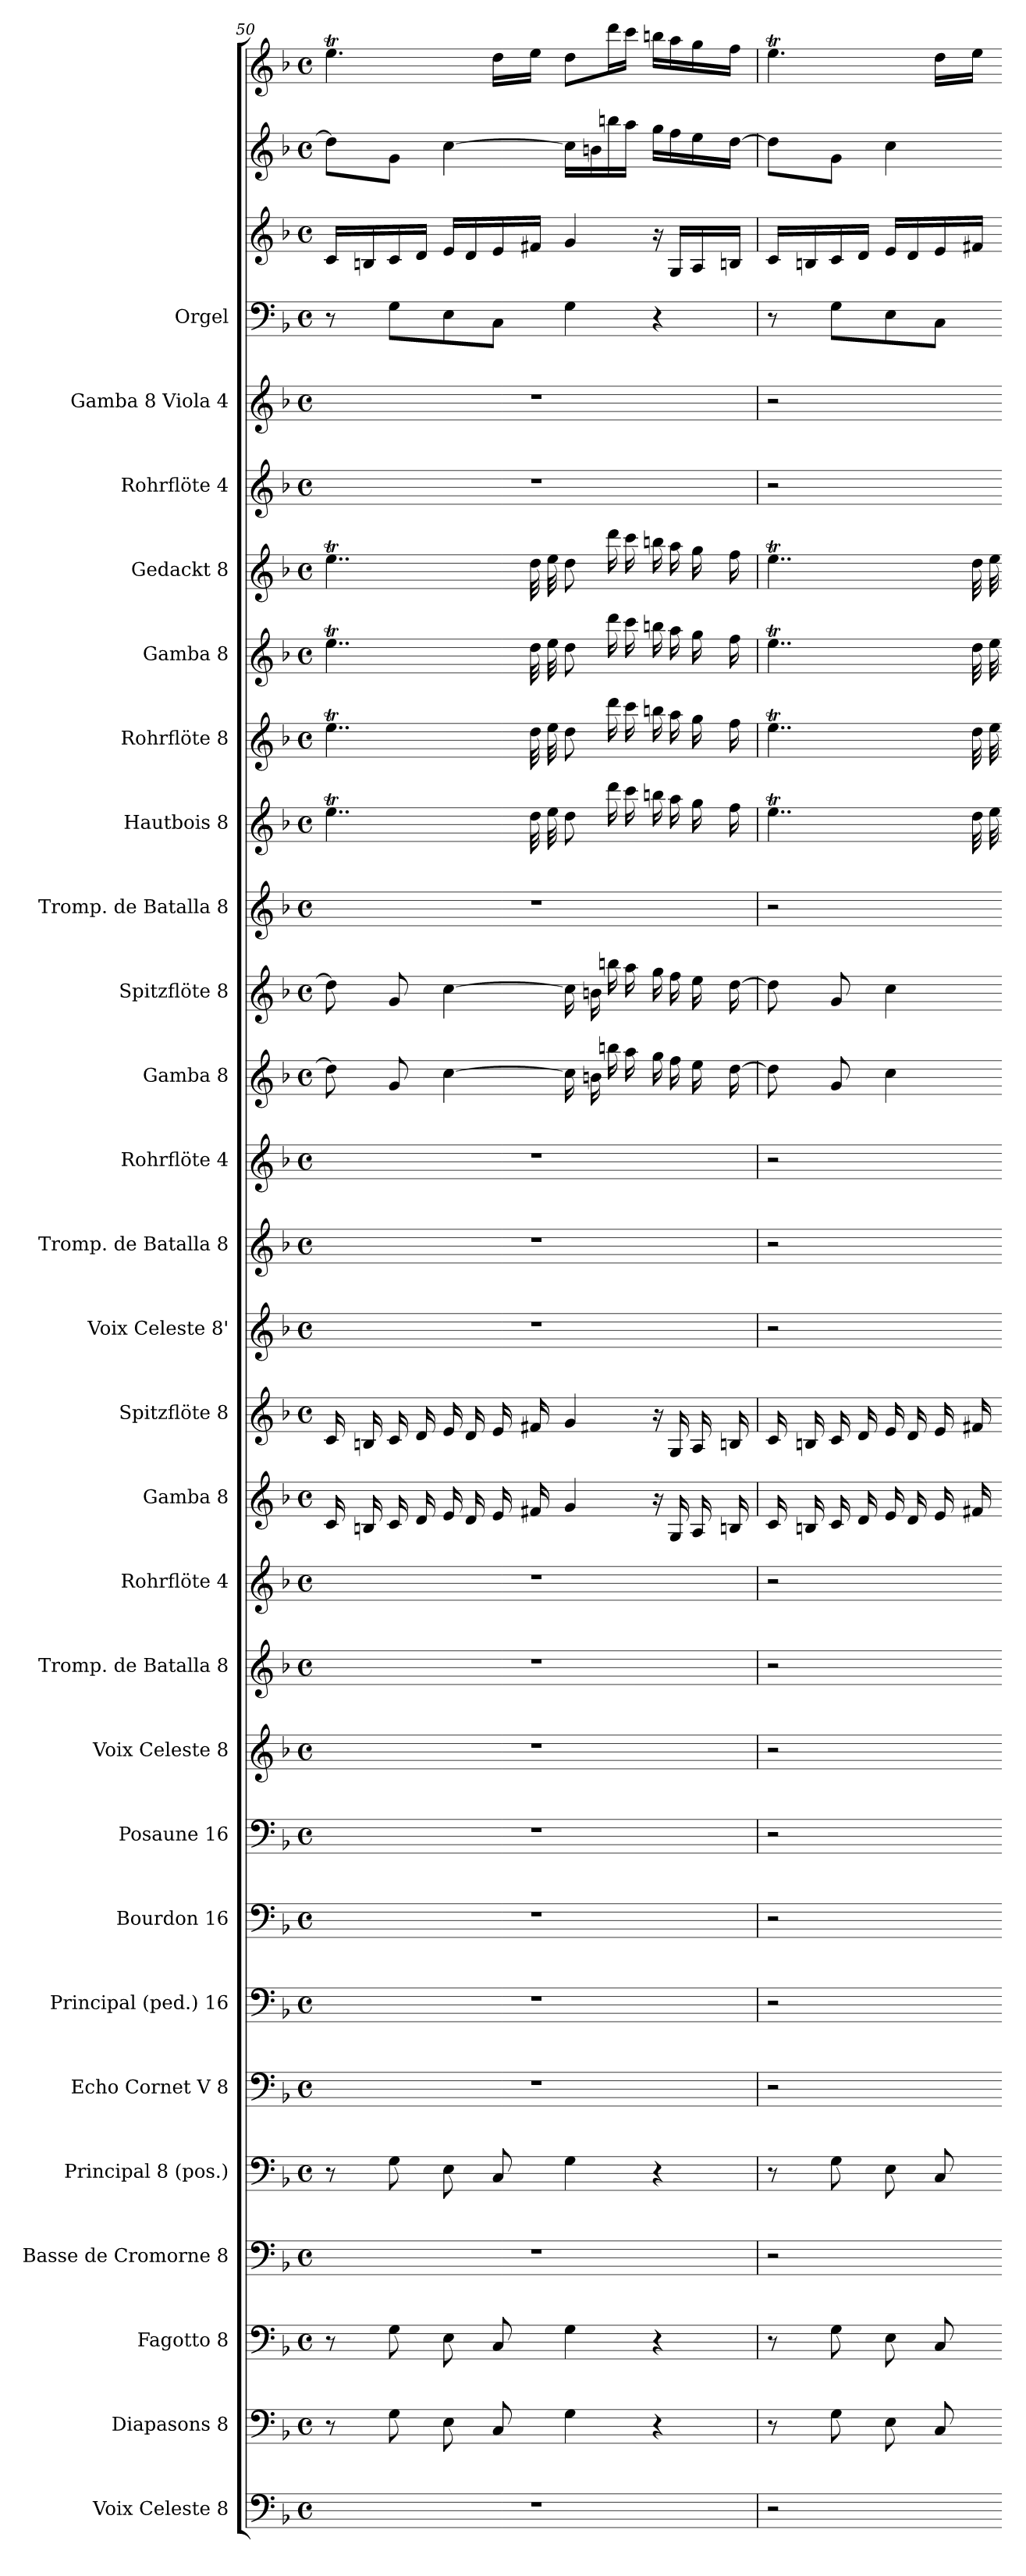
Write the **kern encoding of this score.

**kern	**kern	**kern	**kern	**kern	**kern	**kern	**kern	**kern	**kern	**kern	**kern	**kern	**kern	**kern	**kern	**kern	**kern	**kern	**kern	**kern	**kern	**kern	**kern	**kern	**kern	**kern	**kern	**kern	**kern
*part27	*part26	*part25	*part24	*part23	*part22	*part21	*part20	*part19	*part18	*part17	*part16	*part15	*part14	*part13	*part12	*part11	*part10	*part9	*part8	*part7	*part6	*part5	*part4	*part3	*part2	*part1	*part1	*part1	*part1
*staff30	*staff29	*staff28	*staff27	*staff26	*staff25	*staff24	*staff23	*staff22	*staff21	*staff20	*staff19	*staff18	*staff17	*staff16	*staff15	*staff14	*staff13	*staff12	*staff11	*staff10	*staff9	*staff8	*staff7	*staff6	*staff5	*staff4	*staff3	*staff2	*staff1
*I"Voix Celeste 8	*I"Diapasons 8	*I"Fagotto 8	*I"Basse de Cromorne 8	*I"Principal 8 (pos.)	*I"Echo Cornet V 8	*I"Principal (ped.) 16	*I"Bourdon 16	*I"Posaune 16	*I"Voix Celeste 8	*I"Tromp. de Batalla 8	*I"Rohrflöte 4	*I"Gamba 8	*I"Spitzflöte 8	*I"Voix Celeste 8'	*I"Tromp. de Batalla 8	*I"Rohrflöte 4	*I"Gamba 8	*I"Spitzflöte 8	*I"Tromp. de Batalla 8	*I"Hautbois 8	*I"Rohrflöte 8	*I"Gamba 8	*I"Gedackt 8	*I"Rohrflöte 4	*I"Gamba 8 Viola 4	*I"Orgel	*	*	*
*clefF4	*clefF4	*clefF4	*clefF4	*clefF4	*clefF4	*clefF4	*clefF4	*clefF4	*clefG2	*clefG2	*clefG2	*clefG2	*clefG2	*clefG2	*clefG2	*clefG2	*clefG2	*clefG2	*clefG2	*clefG2	*clefG2	*clefG2	*clefG2	*clefG2	*clefG2	*clefF4	*clefG2	*clefG2	*clefG2
*k[b-]	*k[b-]	*k[b-]	*k[b-]	*k[b-]	*k[b-]	*k[b-]	*k[b-]	*k[b-]	*k[b-]	*k[b-]	*k[b-]	*k[b-]	*k[b-]	*k[b-]	*k[b-]	*k[b-]	*k[b-]	*k[b-]	*k[b-]	*k[b-]	*k[b-]	*k[b-]	*k[b-]	*k[b-]	*k[b-]	*k[b-]	*k[b-]	*k[b-]	*k[b-]
*M4/4	*M4/4	*M4/4	*M4/4	*M4/4	*M4/4	*M4/4	*M4/4	*M4/4	*M4/4	*M4/4	*M4/4	*M4/4	*M4/4	*M4/4	*M4/4	*M4/4	*M4/4	*M4/4	*M4/4	*M4/4	*M4/4	*M4/4	*M4/4	*M4/4	*M4/4	*M4/4	*M4/4	*M4/4	*M4/4
*met(c)	*met(c)	*met(c)	*met(c)	*met(c)	*met(c)	*met(c)	*met(c)	*met(c)	*met(c)	*met(c)	*met(c)	*met(c)	*met(c)	*met(c)	*met(c)	*met(c)	*met(c)	*met(c)	*met(c)	*met(c)	*met(c)	*met(c)	*met(c)	*met(c)	*met(c)	*met(c)	*met(c)	*met(c)	*met(c)
=50	=50	=50	=50	=50	=50	=50	=50	=50	=50	=50	=50	=50	=50	=50	=50	=50	=50	=50	=50	=50	=50	=50	=50	=50	=50	=50	=50	=50	=50
1r	8r	8r	1r	8r	1r	1r	1r	1r	1r	1r	1r	16c/	16c/	1r	1r	1r	8dd\]	8dd\]	1r	4..eet\	4..eet\	4..eet\	4..eet\	1r	1r	8r	16c/LL	8dd\L]	4.eet\
.	.	.	.	.	.	.	.	.	.	.	.	16Bn/	16Bn/	.	.	.	.	.	.	.	.	.	.	.	.	.	16Bn/	.	.
.	8G\	8G\	.	8G\	.	.	.	.	.	.	.	16c/	16c/	.	.	.	8g/	8g/	.	.	.	.	.	.	.	8G\L	16c/	8g\J	.
.	.	.	.	.	.	.	.	.	.	.	.	16d/	16d/	.	.	.	.	.	.	.	.	.	.	.	.	.	16d/JJ	.	.
.	8E\	8E\	.	8E\	.	.	.	.	.	.	.	16e/	16e/	.	.	.	[4cc\	[4cc\	.	.	.	.	.	.	.	8E\	16e/LL	[4cc\	.
.	.	.	.	.	.	.	.	.	.	.	.	16d/	16d/	.	.	.	.	.	.	.	.	.	.	.	.	.	16d/	.	.
.	8C/	8C/	.	8C/	.	.	.	.	.	.	.	16e/	16e/	.	.	.	.	.	.	.	.	.	.	.	.	8C\J	16e/	.	16dd\LL
.	.	.	.	.	.	.	.	.	.	.	.	16f#X/	16f#X/	.	.	.	.	.	.	32dd\	32dd\	32dd\	32dd\	.	.	.	16f#X/JJ	.	16ee\JJ
.	.	.	.	.	.	.	.	.	.	.	.	.	.	.	.	.	.	.	.	32ee\	32ee\	32ee\	32ee\	.	.	.	.	.	.
.	4G\	4G\	.	4G\	.	.	.	.	.	.	.	4g/	4g/	.	.	.	16cc\]	16cc\]	.	8dd\	8dd\	8dd\	8dd\	.	.	4G\	4g/	16cc\LL]	8dd\L
.	.	.	.	.	.	.	.	.	.	.	.	.	.	.	.	.	16bn\	16bn\	.	.	.	.	.	.	.	.	.	16bn\	.
.	.	.	.	.	.	.	.	.	.	.	.	.	.	.	.	.	16bbn\	16bbn\	.	16ddd\	16ddd\	16ddd\	16ddd\	.	.	.	.	16bbn\	16ddd\L
.	.	.	.	.	.	.	.	.	.	.	.	.	.	.	.	.	16aa\	16aa\	.	16ccc\	16ccc\	16ccc\	16ccc\	.	.	.	.	16aa\JJ	16ccc\JJ
.	4r	4r	.	4r	.	.	.	.	.	.	.	16r	16r	.	.	.	16gg\	16gg\	.	16bbn\	16bbn\	16bbn\	16bbn\	.	.	4r	16r	16gg\LL	16bbn\LL
.	.	.	.	.	.	.	.	.	.	.	.	16G/	16G/	.	.	.	16ff\	16ff\	.	16aa\	16aa\	16aa\	16aa\	.	.	.	16G/LL	16ff\	16aa\
.	.	.	.	.	.	.	.	.	.	.	.	16A/	16A/	.	.	.	16ee\	16ee\	.	16gg\	16gg\	16gg\	16gg\	.	.	.	16A/	16ee\	16gg\
.	.	.	.	.	.	.	.	.	.	.	.	16Bn/	16Bn/	.	.	.	[16dd\	[16dd\	.	16ff\	16ff\	16ff\	16ff\	.	.	.	16Bn/JJ	[16dd\JJ	16ff\JJ
=51	=51	=51	=51	=51	=51	=51	=51	=51	=51	=51	=51	=51	=51	=51	=51	=51	=51	=51	=51	=51	=51	=51	=51	=51	=51	=51	=51	=51	=51
2r	8r	8r	2r	8r	2r	2r	2r	2r	2r	2r	2r	16c/	16c/	2r	2r	2r	8dd\]	8dd\]	2r	4..eet\	4..eet\	4..eet\	4..eet\	2r	2r	8r	16c/LL	8dd\L]	4.eet\
.	.	.	.	.	.	.	.	.	.	.	.	16Bn/	16Bn/	.	.	.	.	.	.	.	.	.	.	.	.	.	16Bn/	.	.
.	8G\	8G\	.	8G\	.	.	.	.	.	.	.	16c/	16c/	.	.	.	8g/	8g/	.	.	.	.	.	.	.	8G\L	16c/	8g\J	.
.	.	.	.	.	.	.	.	.	.	.	.	16d/	16d/	.	.	.	.	.	.	.	.	.	.	.	.	.	16d/JJ	.	.
.	8E\	8E\	.	8E\	.	.	.	.	.	.	.	16e/	16e/	.	.	.	4cc\	4cc\	.	.	.	.	.	.	.	8E\	16e/LL	4cc\	.
.	.	.	.	.	.	.	.	.	.	.	.	16d/	16d/	.	.	.	.	.	.	.	.	.	.	.	.	.	16d/	.	.
.	8C/	8C/	.	8C/	.	.	.	.	.	.	.	16e/	16e/	.	.	.	.	.	.	.	.	.	.	.	.	8C\J	16e/	.	16dd\LL
.	.	.	.	.	.	.	.	.	.	.	.	16f#X/	16f#X/	.	.	.	.	.	.	32dd\	32dd\	32dd\	32dd\	.	.	.	16f#X/JJ	.	16ee\JJ
.	.	.	.	.	.	.	.	.	.	.	.	.	.	.	.	.	.	.	.	32ee\	32ee\	32ee\	32ee\	.	.	.	.	.	.
=-	=-	=-	=-	=-	=-	=-	=-	=-	=-	=-	=-	=-	=-	=-	=-	=-	=-	=-	=-	=-	=-	=-	=-	=-	=-	=-	=-	=-	=-
*-	*-	*-	*-	*-	*-	*-	*-	*-	*-	*-	*-	*-	*-	*-	*-	*-	*-	*-	*-	*-	*-	*-	*-	*-	*-	*-	*-	*-	*-
